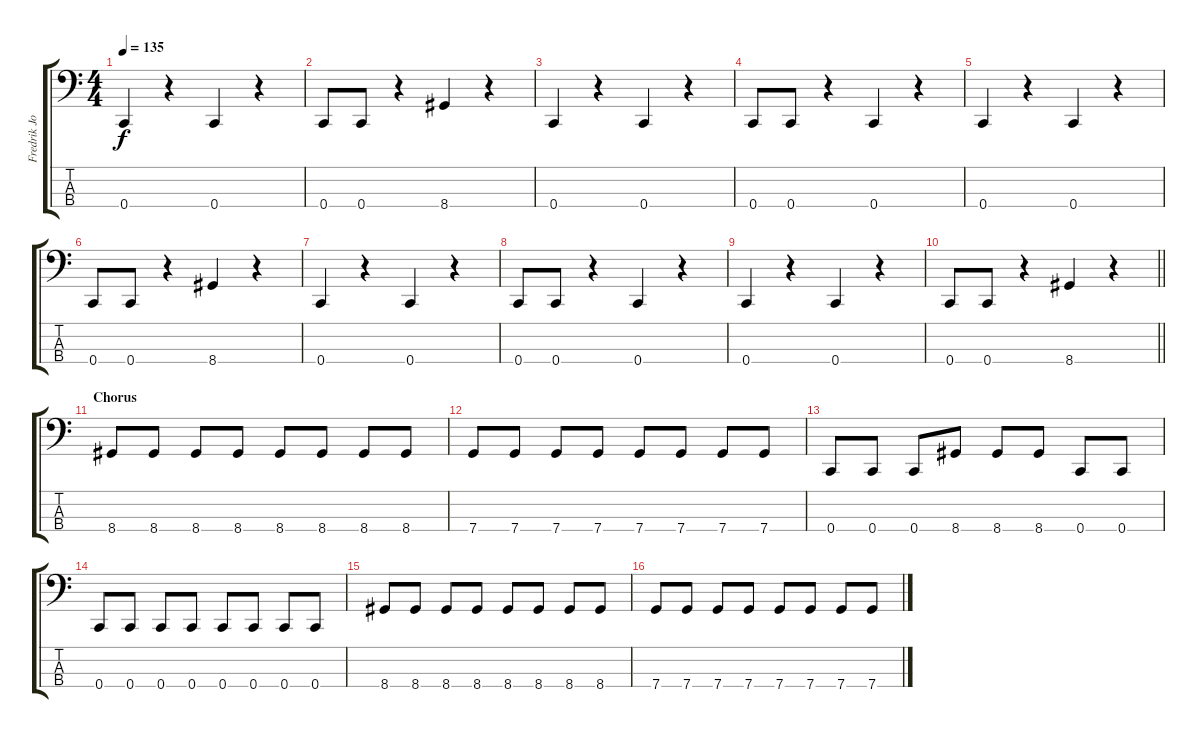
\track ("Fredrik Johansson " "Fredrik Jo") {instrument electricbassfinger}
\staff {score tabs}
\tuning (F2 C2 G1 C1) {hide}
\ts (4 4)
\tempo 135
\clef f4
\ks c
0.4.4{dy f} r.4 0.4.4 r.4 |
0.4.8 0.4.8 r.4 8.4.4 r.4 |
0.4.4 r.4 0.4.4 r.4 |
0.4.8 0.4.8 r.4 0.4.4 r.4 |
0.4.4 r.4 0.4.4 r.4 |
0.4.8 0.4.8 r.4 8.4.4 r.4 |
0.4.4 r.4 0.4.4 r.4 |
0.4.8 0.4.8 r.4 0.4.4 r.4 |
0.4.4 r.4 0.4.4 r.4 |
\barLineRight lightlight
0.4.8 0.4.8 r.4 8.4.4 r.4 |
\section ("" "Chorus")
8.4.8 8.4.8 8.4.8 8.4.8 8.4.8 8.4.8 8.4.8 8.4.8 |
7.4.8 7.4.8 7.4.8 7.4.8 7.4.8 7.4.8 7.4.8 7.4.8 |
0.4.8 0.4.8 0.4.8 8.4.8 8.4.8 8.4.8 0.4.8 0.4.8 |
0.4.8 0.4.8 0.4.8 0.4.8 0.4.8 0.4.8 0.4.8 0.4.8 |
8.4.8 8.4.8 8.4.8 8.4.8 8.4.8 8.4.8 8.4.8 8.4.8 |
7.4.8 7.4.8 7.4.8 7.4.8 7.4.8 7.4.8 7.4.8 7.4.8
